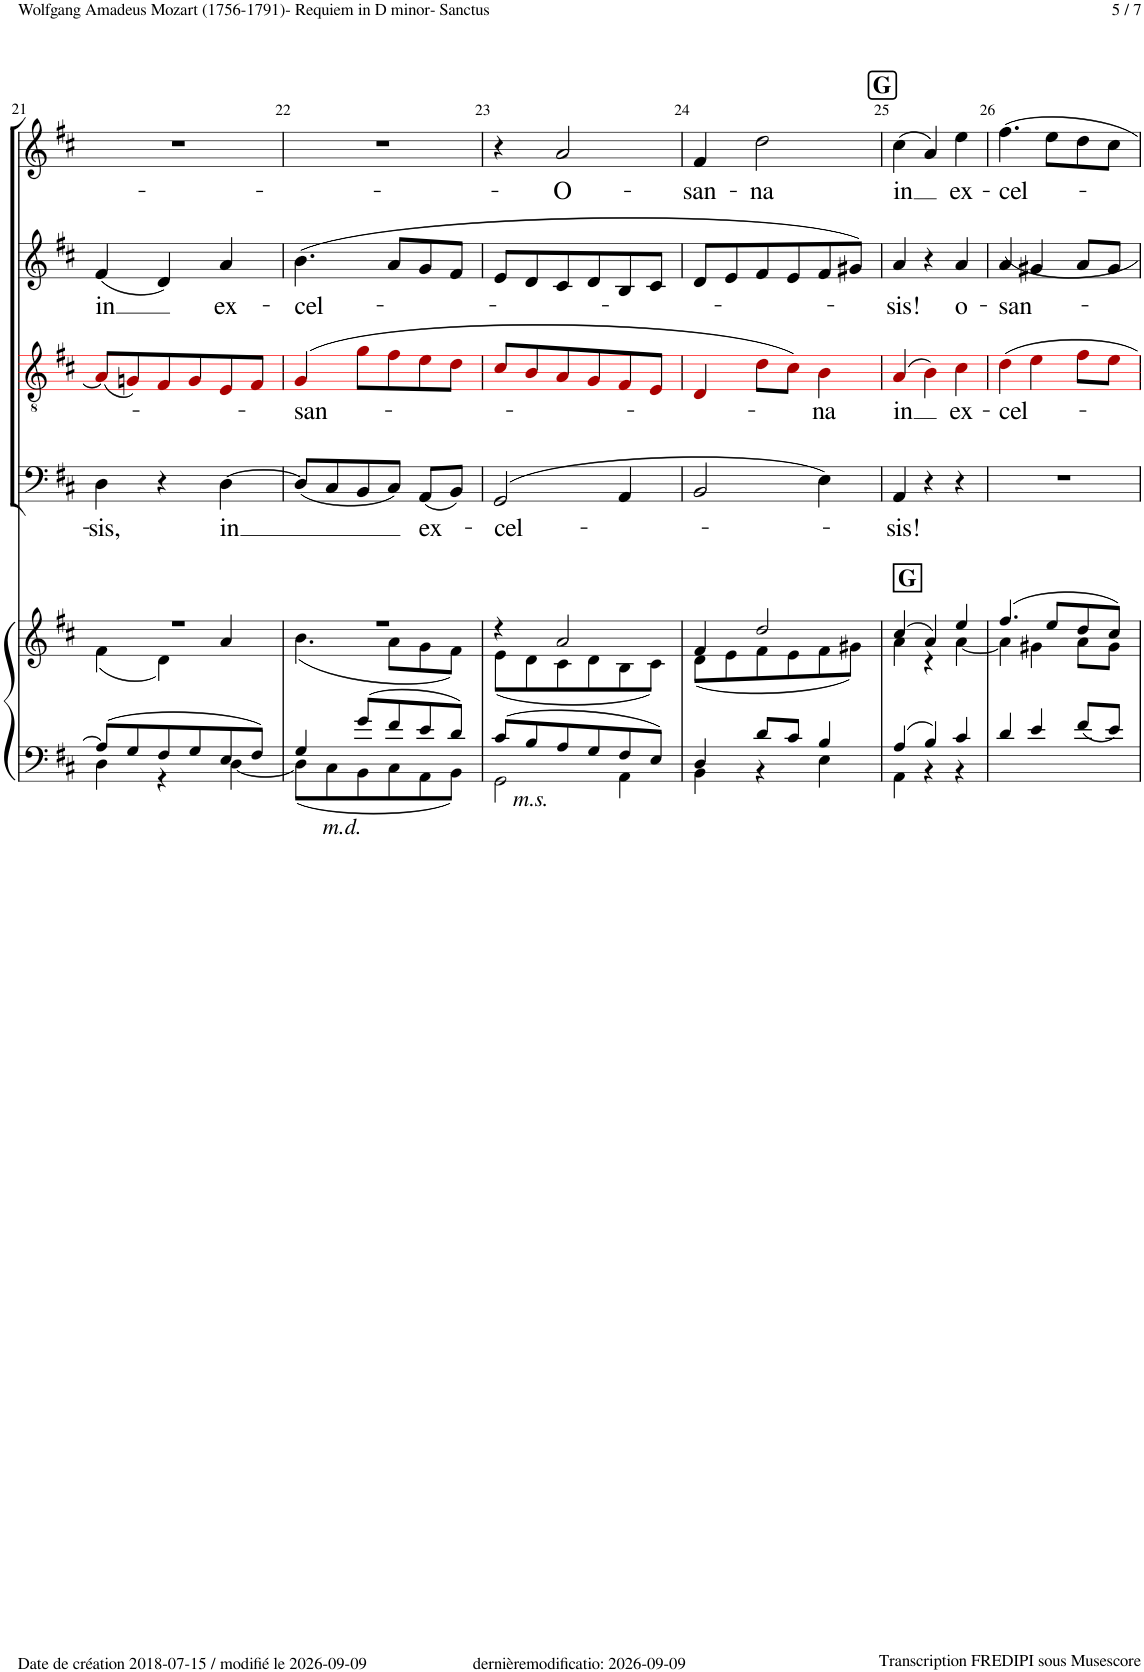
**kern	**kern	**kern	**text	**kern	**text	**kern	**text	**kern	**text
*part5	*part5	*part4	*part4	*part3	*part3	*part2	*part2	*part1	*part1
*staff6	*staff5	*staff4	*staff4	*staff3	*staff3	*staff2	*staff2	*staff1	*staff1
*I"Piano	*	*I"Bass	*	*I"Tenor	*	*I"Alto	*	*I"Soprano	*
*I'Pno	*	*	*	*	*	*	*	*	*
!!LO:PB:g=z
*clefF4	*clefG2	*clefF4	*	*clefGv2	*	*clefG2	*	*clefG2	*
*	*	*	*	*ITrd8c14	*	*	*	*	*
*k[f#c#]	*k[f#c#]	*k[f#c#]	*	*k[f#c#]	*	*k[f#c#]	*	*k[f#c#]	*
*M3/4	*M3/4	*M3/4	*	*M3/4	*	*M3/4	*	*M3/4	*
=21	=21	=21	=21	=21	=21	=21	=21	=21	=21
*^	*^	*	*	*	*	*	*	*	*
!	!	!	!	!	!LO:LY:b	!	!	!	!LO:LY:b	!	!
8A/L]	4D\	2.r	(4f#\	4D!\	sis,	(8A!i/L]	.	(4f#!/	in	2.r	.
8G/	.	.	.	.	.	8Gn!i/)	.	.	.	.	.
8F#/	4r	.	4d\)	4r	.	8F#!i/	.	4d!/)	.	.	.
8G/	.	.	.	.	.	8G!i/	.	.	.	.	.
!	!	!	!	!	!LO:LY:b	!	!	!	!LO:LY:b	!	!
8E/	[4D\	.	4a/	[4D!\	-in	8E!i/	.	4a!/	ex-	.	.
8F#/J	.	.	.	.	.	8F#!i/J	.	.	.	.	.
=22	=22	=22	=22	=22	=22	=22	=22	=22	=22	=22	=22
!LO:TX:b:i:t=m.d.	!	!	!	!	!	!	!	!	!	!	!
!	!	!	!	!	!	!	!LO:LY:b	!	!LO:LY:b	!	!
4G/	8D\L]	2.r	(4.b\	(8D!/L]	.	(4G!i/	-san-	(4.b!\	-cel-	2.r	.
.	8C#\	.	.	8C#!/	.	.	.	.	.	.	.
8g/L	8BB\	.	.	8BB!/	.	8g!i\L	.	.	.	.	.
8f#/	8C#\	.	8a\L	8C#!/J)	.	8f#!i\	.	8a!/L	.	.	.
!	!	!	!	!	!LO:LY:b	!	!	!	!	!	!
8e/	8AA\	.	8g\	(8AA!/L	ex-	8e!i\	.	8g!/	.	.	.
8d/J	8BB\J	.	8f#\J)	8BB!/J)	.	8d!i\J	.	8f#!/J	.	.	.
=23	=23	=23	=23	=23	=23	=23	=23	=23	=23	=23	=23
!LO:TX:b:i:t=m.s.	!	!	!	!	!	!	!	!	!	!	!
!	!	!	!	!	!LO:LY:b	!	!	!	!	!	!
8c#/L	2GG\	4r	(8e\L	(2GG!/	-cel-	8c#!i/L	.	8e!/L	.	4r	.
8B/	.	.	8d\	.	.	8B!i/	.	8d!/	.	.	.
!	!	!	!	!	!	!	!	!	!	!	!LO:LY:b
8A/	.	2a/	8c#\	.	.	8A!i/	.	8c#!/	.	2a!/	-O-
8G/	.	.	8d\	.	.	8G!i/	.	8d!/	.	.	.
8F#/	4AA\	.	8B\	4AA!/	.	8F#!i/	.	8B!/	.	.	.
8E/J	.	.	8c#\J)	.	.	8E!i/J	.	8c#!/J	.	.	.
=24	=24	=24	=24	=24	=24	=24	=24	=24	=24	=24	=24
!	!	!	!	!	!	!	!	!	!	!	!LO:LY:b
4D/	4BB\	4f#/	(8d\L	2BB!/	.	4D!i/	.	8d!/L	.	4f#!/	-san-
.	.	.	8e\	.	.	.	.	8e!/	.	.	.
!	!	!	!	!	!	!	!	!	!	!	!LO:LY:b
8d/L	4r	2dd/	8f#\	.	.	8d!i\L	.	8f#!/	.	2dd!\	-na
8c#/J	.	.	8e\	.	.	8c#!i\J)	.	8e!/	.	.	.
!	!	!	!	!	!	!	!LO:LY:b	!	!	!	!
4B/	4E\	.	8f#\	4E!\)	.	4B!i\	-na	8f#!/	.	.	.
.	.	.	8g#X\J)	.	.	.	.	8g#X!/J)	.	.	.
!!LO:REH:place=s1:a:B:cj:fs=14:t=G
=25	=25	=25	=25	=25	=25	=25	=25	=25	=25	=25	=25
!	!	!LO:TX:a:B:t=G	!	!	!	!	!	!	!	!	!
!	!	!	!	!	!LO:LY:b	!	!LO:LY:b	!	!LO:LY:b	!	!LO:LY:b
4A/	4AA\	(4cc#/	4a\	4AA!/	-sis!	(4A!i/	in	4a!/	-sis!	(4cc#!\	in
4B/	4r	4a/)	4r	4r	.	4B!i\)	.	4r	.	4a!/)	.
!	!	!	!	!	!	!	!LO:LY:b	!	!LO:LY:b	!	!LO:LY:b
4c#/	4r	4ee/	[4a\	4r	.	4c#!i\	ex-	4a!/	o-	4ee!\	ex-
=26	=26	=26	=26	=26	=26	=26	=26	=26	=26	=26	=26
!	!	!	!	!	!	!	!LO:LY:b	!	!LO:LY:b	!	!LO:LY:b
*v	*v	*	*	*	*	*	*	*	*	*	*
4d/	(4.ff#/	4a\]	2.r	.	4d!i\	-cel-	4a!/	-san-	4.ff#!\	-cel-
4e/	.	4g#X\	.	.	4e!i\	.	4g#X!/	.	.	.
.	8ee/L	.	.	.	.	.	.	.	8ee!\L	.
8f#/L	8dd/	8a\L	.	.	8f#!i\L	.	8a!/L	.	8dd!\	.
8e/J	8cc#/J)	8g#\J	.	.	8e!i\J	.	8g#!/J	.	8cc#!\J	.
*	*v	*v	*	*	*	*	*	*	*	*
=	=	=	=	=	=	=	=	=	=
*-	*-	*-	*-	*-	*-	*-	*-	*-	*-
